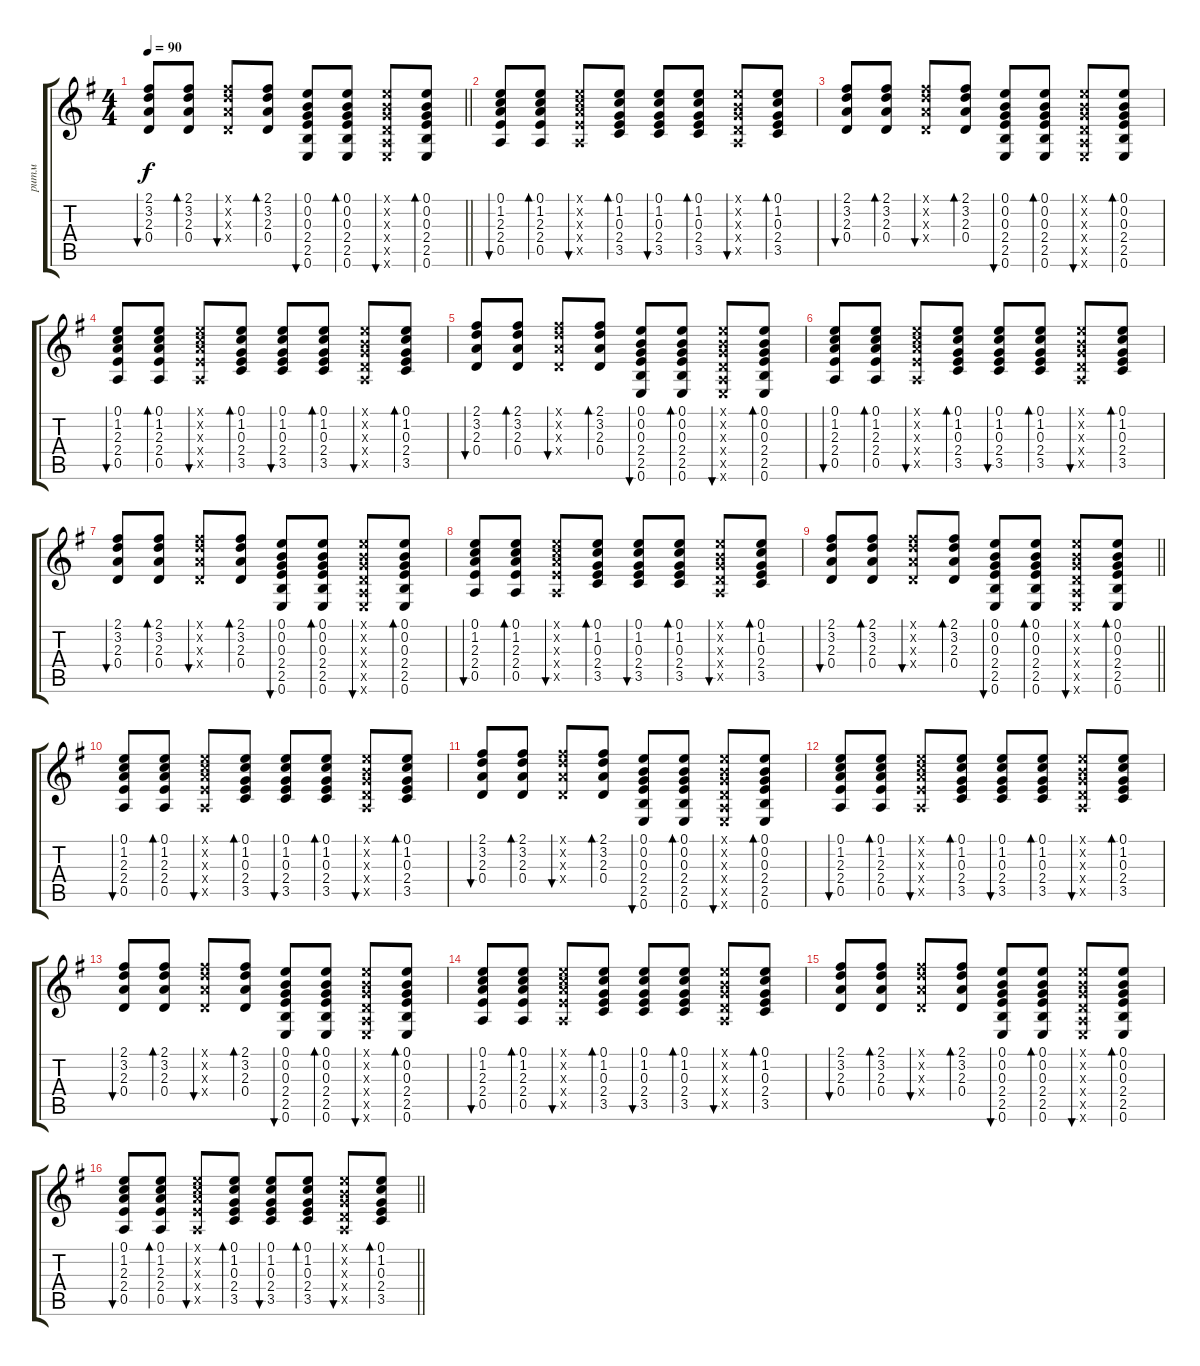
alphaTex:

\track ("ритм" "ритм") {instrument acousticguitarsteel}
\staff {score tabs}
\tuning (E4 B3 G3 D3 A2 E2) {hide}
\ts (4 4)
\tempo 90
\clef g2
\barLineRight lightlight
\ks eminor
(2.1 3.2 2.3 0.4).8{bu 30 dy f} (2.1 3.2 2.3 0.4).8{bd 30} (2.1{x} 3.2{x} 2.3{x} 0.4{x}).8{bu 30} (2.1 3.2 2.3 0.4).8{bd 30} (0.1 0.2 0.3 2.4 2.5 0.6).8{bu 30} (0.1 0.2 0.3 2.4 2.5 0.6).8{bd 30} (0.1{x} 0.2{x} 0.3{x} 0.4{x} 0.5{x} 0.6{x}).8{bu 30} (0.1 0.2 0.3 2.4 2.5 0.6).8{bd 30} |
\section ("" "")
(0.1 1.2 2.3 2.4 0.5).8{bu 30} (0.1 1.2 2.3 2.4 0.5).8{bd 30} (0.1{x} 1.2{x} 2.3{x} 2.4{x} 0.5{x}).8{bu 30} (0.1 1.2 0.3 2.4 3.5).8{bd 30} (0.1 1.2 0.3 2.4 3.5).8{bu 30} (0.1 1.2 0.3 2.4 3.5).8{bd 30} (0.1{x} 0.2{x} 0.3{x} 0.4{x} 0.5{x}).8{bu 30} (0.1 1.2 0.3 2.4 3.5).8{bd 30} |
(2.1 3.2 2.3 0.4).8{bu 30} (2.1 3.2 2.3 0.4).8{bd 30} (2.1{x} 3.2{x} 2.3{x} 0.4{x}).8{bu 30} (2.1 3.2 2.3 0.4).8{bd 30} (0.1 0.2 0.3 2.4 2.5 0.6).8{bu 30} (0.1 0.2 0.3 2.4 2.5 0.6).8{bd 30} (0.1{x} 0.2{x} 0.3{x} 0.4{x} 0.5{x} 0.6{x}).8{bu 30} (0.1 0.2 0.3 2.4 2.5 0.6).8{bd 30} |
(0.1 1.2 2.3 2.4 0.5).8{bu 30} (0.1 1.2 2.3 2.4 0.5).8{bd 30} (0.1{x} 1.2{x} 2.3{x} 2.4{x} 0.5{x}).8{bu 30} (0.1 1.2 0.3 2.4 3.5).8{bd 30} (0.1 1.2 0.3 2.4 3.5).8{bu 30} (0.1 1.2 0.3 2.4 3.5).8{bd 30} (0.1{x} 0.2{x} 0.3{x} 0.4{x} 0.5{x}).8{bu 30} (0.1 1.2 0.3 2.4 3.5).8{bd 30} |
(2.1 3.2 2.3 0.4).8{bu 30} (2.1 3.2 2.3 0.4).8{bd 30} (2.1{x} 3.2{x} 2.3{x} 0.4{x}).8{bu 30} (2.1 3.2 2.3 0.4).8{bd 30} (0.1 0.2 0.3 2.4 2.5 0.6).8{bu 30} (0.1 0.2 0.3 2.4 2.5 0.6).8{bd 30} (0.1{x} 0.2{x} 0.3{x} 0.4{x} 0.5{x} 0.6{x}).8{bu 30} (0.1 0.2 0.3 2.4 2.5 0.6).8{bd 30} |
(0.1 1.2 2.3 2.4 0.5).8{bu 30} (0.1 1.2 2.3 2.4 0.5).8{bd 30} (0.1{x} 1.2{x} 2.3{x} 2.4{x} 0.5{x}).8{bu 30} (0.1 1.2 0.3 2.4 3.5).8{bd 30} (0.1 1.2 0.3 2.4 3.5).8{bu 30} (0.1 1.2 0.3 2.4 3.5).8{bd 30} (0.1{x} 0.2{x} 0.3{x} 0.4{x} 0.5{x}).8{bu 30} (0.1 1.2 0.3 2.4 3.5).8{bd 30} |
(2.1 3.2 2.3 0.4).8{bu 30} (2.1 3.2 2.3 0.4).8{bd 30} (2.1{x} 3.2{x} 2.3{x} 0.4{x}).8{bu 30} (2.1 3.2 2.3 0.4).8{bd 30} (0.1 0.2 0.3 2.4 2.5 0.6).8{bu 30} (0.1 0.2 0.3 2.4 2.5 0.6).8{bd 30} (0.1{x} 0.2{x} 0.3{x} 0.4{x} 0.5{x} 0.6{x}).8{bu 30} (0.1 0.2 0.3 2.4 2.5 0.6).8{bd 30} |
(0.1 1.2 2.3 2.4 0.5).8{bu 30} (0.1 1.2 2.3 2.4 0.5).8{bd 30} (0.1{x} 1.2{x} 2.3{x} 2.4{x} 0.5{x}).8{bu 30} (0.1 1.2 0.3 2.4 3.5).8{bd 30} (0.1 1.2 0.3 2.4 3.5).8{bu 30} (0.1 1.2 0.3 2.4 3.5).8{bd 30} (0.1{x} 0.2{x} 0.3{x} 0.4{x} 0.5{x}).8{bu 30} (0.1 1.2 0.3 2.4 3.5).8{bd 30} |
\barLineRight lightlight
(2.1 3.2 2.3 0.4).8{bu 30} (2.1 3.2 2.3 0.4).8{bd 30} (2.1{x} 3.2{x} 2.3{x} 0.4{x}).8{bu 30} (2.1 3.2 2.3 0.4).8{bd 30} (0.1 0.2 0.3 2.4 2.5 0.6).8{bu 30} (0.1 0.2 0.3 2.4 2.5 0.6).8{bd 30} (0.1{x} 0.2{x} 0.3{x} 0.4{x} 0.5{x} 0.6{x}).8{bu 30} (0.1 0.2 0.3 2.4 2.5 0.6).8{bd 30} |
\section ("" "")
(0.1 1.2 2.3 2.4 0.5).8{bu 30} (0.1 1.2 2.3 2.4 0.5).8{bd 30} (0.1{x} 1.2{x} 2.3{x} 2.4{x} 0.5{x}).8{bu 30} (0.1 1.2 0.3 2.4 3.5).8{bd 30} (0.1 1.2 0.3 2.4 3.5).8{bu 30} (0.1 1.2 0.3 2.4 3.5).8{bd 30} (0.1{x} 0.2{x} 0.3{x} 0.4{x} 0.5{x}).8{bu 30} (0.1 1.2 0.3 2.4 3.5).8{bd 30} |
(2.1 3.2 2.3 0.4).8{bu 30} (2.1 3.2 2.3 0.4).8{bd 30} (2.1{x} 3.2{x} 2.3{x} 0.4{x}).8{bu 30} (2.1 3.2 2.3 0.4).8{bd 30} (0.1 0.2 0.3 2.4 2.5 0.6).8{bu 30} (0.1 0.2 0.3 2.4 2.5 0.6).8{bd 30} (0.1{x} 0.2{x} 0.3{x} 0.4{x} 0.5{x} 0.6{x}).8{bu 30} (0.1 0.2 0.3 2.4 2.5 0.6).8{bd 30} |
(0.1 1.2 2.3 2.4 0.5).8{bu 30} (0.1 1.2 2.3 2.4 0.5).8{bd 30} (0.1{x} 1.2{x} 2.3{x} 2.4{x} 0.5{x}).8{bu 30} (0.1 1.2 0.3 2.4 3.5).8{bd 30} (0.1 1.2 0.3 2.4 3.5).8{bu 30} (0.1 1.2 0.3 2.4 3.5).8{bd 30} (0.1{x} 0.2{x} 0.3{x} 0.4{x} 0.5{x}).8{bu 30} (0.1 1.2 0.3 2.4 3.5).8{bd 30} |
(2.1 3.2 2.3 0.4).8{bu 30} (2.1 3.2 2.3 0.4).8{bd 30} (2.1{x} 3.2{x} 2.3{x} 0.4{x}).8{bu 30} (2.1 3.2 2.3 0.4).8{bd 30} (0.1 0.2 0.3 2.4 2.5 0.6).8{bu 30} (0.1 0.2 0.3 2.4 2.5 0.6).8{bd 30} (0.1{x} 0.2{x} 0.3{x} 0.4{x} 0.5{x} 0.6{x}).8{bu 30} (0.1 0.2 0.3 2.4 2.5 0.6).8{bd 30} |
(0.1 1.2 2.3 2.4 0.5).8{bu 30} (0.1 1.2 2.3 2.4 0.5).8{bd 30} (0.1{x} 1.2{x} 2.3{x} 2.4{x} 0.5{x}).8{bu 30} (0.1 1.2 0.3 2.4 3.5).8{bd 30} (0.1 1.2 0.3 2.4 3.5).8{bu 30} (0.1 1.2 0.3 2.4 3.5).8{bd 30} (0.1{x} 0.2{x} 0.3{x} 0.4{x} 0.5{x}).8{bu 30} (0.1 1.2 0.3 2.4 3.5).8{bd 30} |
(2.1 3.2 2.3 0.4).8{bu 30} (2.1 3.2 2.3 0.4).8{bd 30} (2.1{x} 3.2{x} 2.3{x} 0.4{x}).8{bu 30} (2.1 3.2 2.3 0.4).8{bd 30} (0.1 0.2 0.3 2.4 2.5 0.6).8{bu 30} (0.1 0.2 0.3 2.4 2.5 0.6).8{bd 30} (0.1{x} 0.2{x} 0.3{x} 0.4{x} 0.5{x} 0.6{x}).8{bu 30} (0.1 0.2 0.3 2.4 2.5 0.6).8{bd 30} |
\barLineRight lightlight
(0.1 1.2 2.3 2.4 0.5).8{bu 30} (0.1 1.2 2.3 2.4 0.5).8{bd 30} (0.1{x} 1.2{x} 2.3{x} 2.4{x} 0.5{x}).8{bu 30} (0.1 1.2 0.3 2.4 3.5).8{bd 30} (0.1 1.2 0.3 2.4 3.5).8{bu 30} (0.1 1.2 0.3 2.4 3.5).8{bd 30} (0.1{x} 0.2{x} 0.3{x} 0.4{x} 0.5{x}).8{bu 30} (0.1 1.2 0.3 2.4 3.5).8{bd 30}
